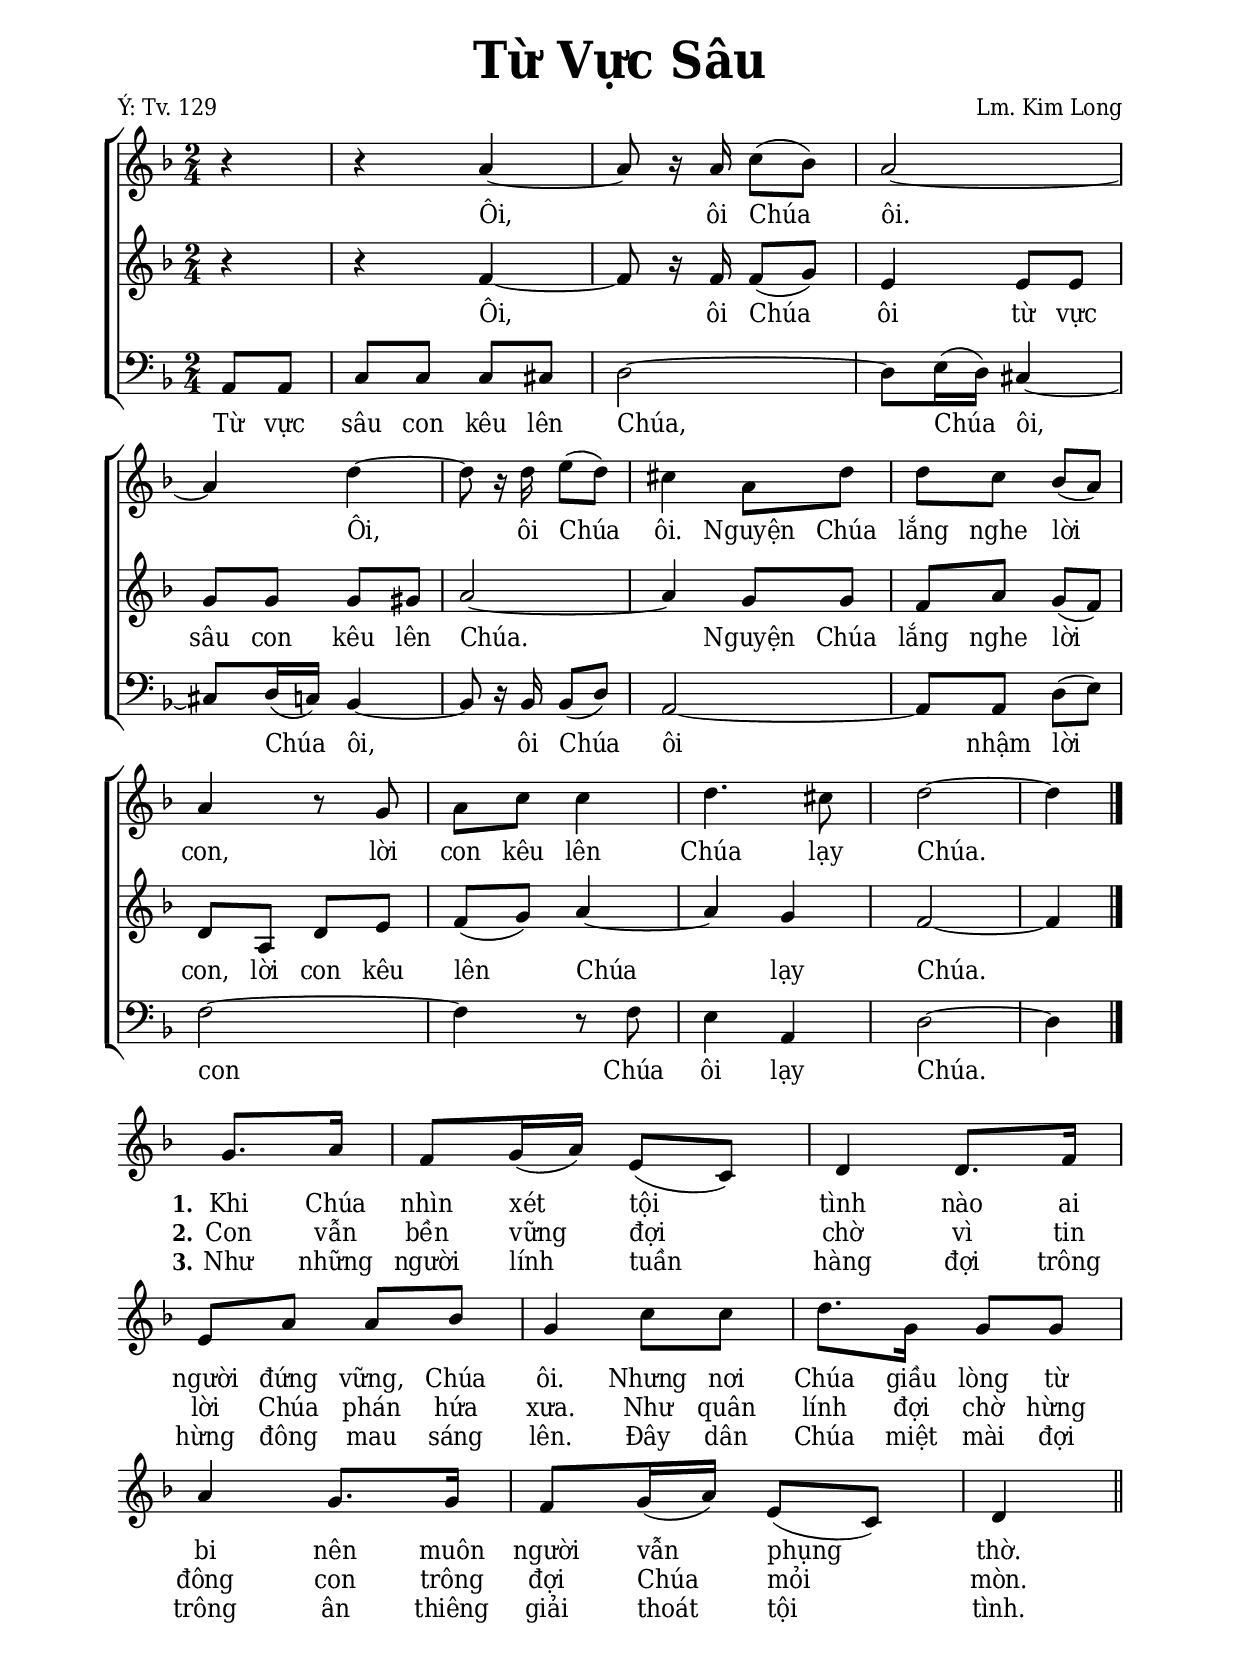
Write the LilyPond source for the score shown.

% Cài đặt chung
\version "2.22.1"
\include "english.ly"

\header {
  title = \markup { \fontsize #3 "Từ Vực Sâu" }
  poet = "Ý: Tv. 129"
  composer = "Lm. Kim Long"
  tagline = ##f
}

% Nhạc
nhacDiepKhucSop = \relative c'' {
  \partial 4 r4 |
  r a ~ |
  a8 r16 a c8 (bf) |
  a2 ~ |
  a4 d ~ |
  d8 r16 d e8 (d) |
  cs4 a8 d |
  d c bf (a) |
  a4 r8 g |
  a c c4 |
  d4. cs8 |
  d2 ~ |
  d4 \bar "|."
}

nhacDiepKhucAlto = \relative c' {
  r4 |
  r f ~ |
  f8 r16 f f8 (g) |
  e4 e8 e |
  g g g gs |
  a2 ~ |
  a4 g8 g |
  f a g (f) |
  d a d
  e |
  f (g) a4 ~ |
  a g |
  f2 ~ |
  f4
}

nhacDiepKhucBas = \relative c {
  a8 a |
  c c c cs |
  d2 ~ |
  d8 e16 (d) cs4 ~ |
  cs8 d16 (c!) bf4 ~ |
  bf8 r16 bf bf8 (d) |
  a2 ~ |
  a8 a d (e) |
  f2 ~ |
  f4 r8 f |
  e4 a, |
  d2 ~ |
  d4
}

nhacPhienKhuc = \relative c'' {
  \partial 4 g8. a16 |
  f8 g16 (a) e8 (c) |
  d4 d8. f16 |
  e8 a a bf |
  g4 c8 c |
  d8. g,16 g8 g |
  a4 g8. g16 |
  f8 g16 (a) e8 (c) |
  d4\bar "||"
}

% Lời
loiDiepKhucSop = \lyricmode {
  Ôi, ôi Chúa ôi.
  Ôi, ôi Chúa ôi.
  Nguyện Chúa lắng nghe lời con,
  lời con kêu lên Chúa lạy Chúa.
}

loiDiepKhucAlto = \lyricmode {
  Ôi, ôi Chúa ôi từ vực sâu con kêu lên Chúa.
  Nguyện Chúa lắng nghe lời con, lời con kêu lên Chúa lạy Chúa.
}

loiDiepKhucBas = \lyricmode {
  Từ vực sâu con kêu lên Chúa, Chúa ôi,
  Chúa ôi, ôi Chúa ôi
  nhậm lời con Chúa ôi lạy Chúa.
}

loiPhienKhucMot = \lyricmode {
  \set stanza = #"1."
  Khi Chúa nhìn xét tội tình nào ai người đứng vững,
  Chúa ôi. Nhưng nơi Chúa giầu lòng từ bi
  nên muôn người vẫn phụng thờ.
}

loiPhienKhucHai = \lyricmode {
  \set stanza = #"2."
  Con vẫn bền vững đợi chờ vì tin lời Chúa phán hứa xưa.
  Như quân lính đợi chờ hừng đông con trông đợi Chúa mỏi mòn.
}

loiPhienKhucBa = \lyricmode {
  \set stanza = #"3."
  Như những người lính tuần hàng đợi trông hừng đông mau sáng lên.
  Đây dân Chúa miệt mài đợi trông ân thiêng giải thoát tội tình.
}

% Dàn trang
\paper {
  #(set-paper-size "a4")
  top-margin = 10\mm
  bottom-margin = 15\mm
  left-margin = 20\mm
  right-margin = 20\mm
  indent = #0
  #(define fonts
    (make-pango-font-tree
      "Deja Vu Serif Condensed"
      "Deja Vu Serif Condensed"
      "Deja Vu Serif Condensed"
      (/ 20 20)))
  print-page-number = #f
  page-count = #1
  %systems-per-page = 5
}

TongNhip = {
  \key f \major \time 2/4
  \set Timing.beamExceptions = #'()
  \set Timing.baseMoment = #(ly:make-moment 1/4)
}

% Đổi kích thước nốt cho bè phụ
notBePhu =
#(define-music-function (font-size music) (number? ly:music?)
   (for-some-music
     (lambda (m)
       (if (music-is-of-type? m 'rhythmic-event)
           (begin
             (set! (ly:music-property m 'tweaks)
                   (cons `(font-size . ,font-size)
                         (ly:music-property m 'tweaks)))
             #t)
           #f))
     music)
   music)
\score {
  \new ChoirStaff <<
    \new Staff <<
      \new Voice = "beSop" {
        \clef treble \TongNhip \nhacDiepKhucSop
      }
      \new Lyrics \lyricsto beSop \loiDiepKhucSop
    >>
    \new Staff <<
      \new Voice = "beAlto" {
        \clef treble \TongNhip \nhacDiepKhucAlto
      }
      \new Lyrics \lyricsto beAlto \loiDiepKhucAlto
    >>
    %{
    \new Staff \with {
        \consists "Merge_rests_engraver"
        printPartCombineTexts = ##f
      }
      <<
      \new Voice \TongNhip \partCombine 
        \nhacDiepKhucSop
        \notBePhu -2 { \nhacDiepKhucAlto }
      \new NullVoice = beSop \nhacDiepKhucSop
      \new Lyrics \lyricsto beSop \loiDiepKhucSop
      \new NullVoice = beAlto \nhacDiepKhucAlto
      \new Lyrics \lyricsto beAlto \loiDiepKhucAlto
      >>
    %}
    \new Staff <<
        \clef "bass"
        \new Voice = beBas {
          \TongNhip \nhacDiepKhucBas
        }
      \new Lyrics \lyricsto beBas \loiDiepKhucBas
    >>
  >>
  \layout {
    \override Lyrics.LyricSpace.minimum-distance = #2.0
    \override Score.BarNumber.break-visibility = ##(#f #f #f)
    \override Score.SpacingSpanner.uniform-stretching = ##t
  }
}

\score {
  \new ChoirStaff <<
    \new Staff
      <<
      \new Voice = beSop {
        \TongNhip \nhacPhienKhuc
      }
    >>
    \new Lyrics \lyricsto beSop \loiPhienKhucMot
    \new Lyrics \lyricsto beSop \loiPhienKhucHai
    \new Lyrics \lyricsto beSop \loiPhienKhucBa
  >>
  \layout {
    \override Staff.TimeSignature.transparent = ##t
    \override Lyrics.LyricSpace.minimum-distance = #2.0
    \override LyricHyphen.minimum-distance = #2.0
    \override Score.BarNumber.break-visibility = ##(#f #f #f)
    \override Score.SpacingSpanner.uniform-stretching = ##t
  } 
}
